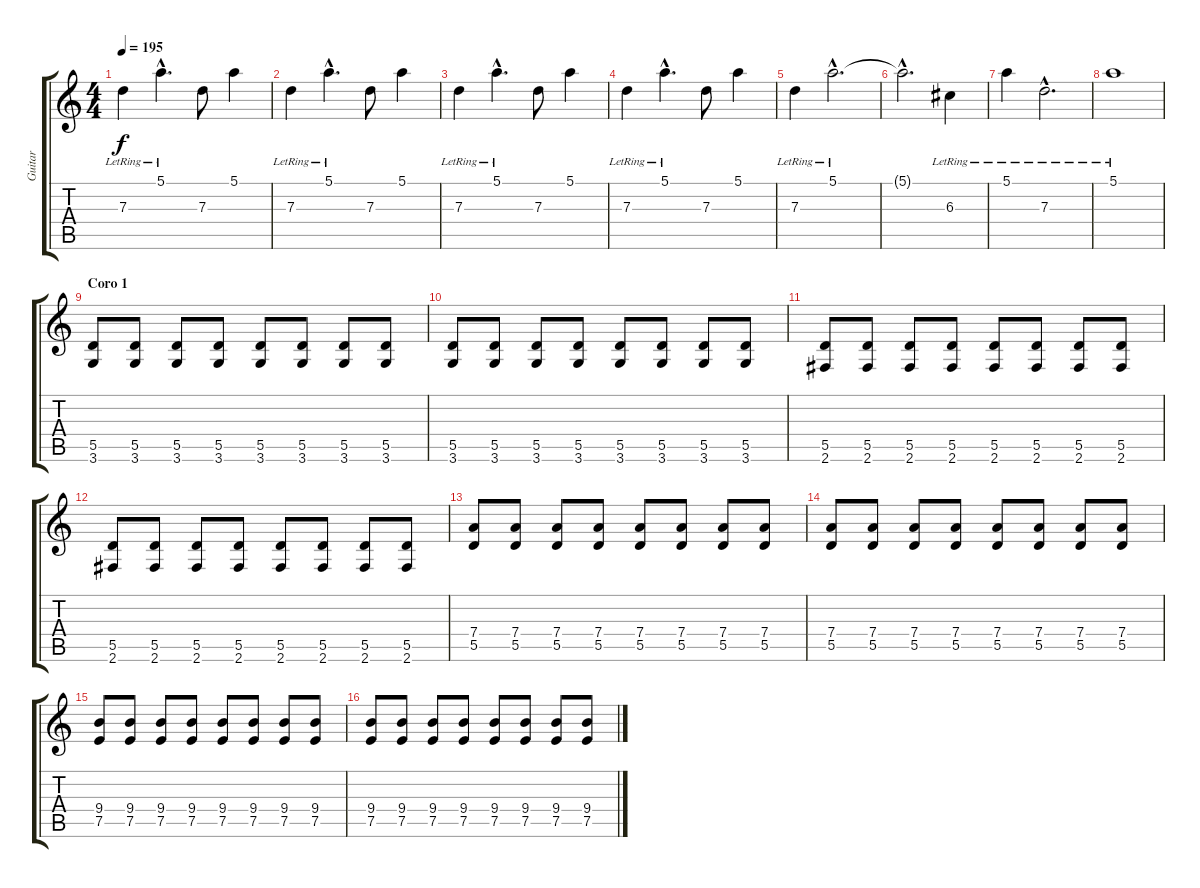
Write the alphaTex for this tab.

\track ("Guitar" "Guitar") {instrument distortionguitar}
\staff {score tabs}
\tuning (E4 B3 G3 D3 A2 E2) {hide}
\ts (4 4)
\tempo 195
\clef g2
\ks c
7.3{lr}.4{dy f volume 9 instrument electricguitarclean} 5.1{hac lr}.4{d} 7.3.8 5.1.4 |
7.3{lr}.4{volume 9 instrument electricguitarclean} 5.1{hac lr}.4{d} 7.3.8 5.1.4 |
7.3{lr}.4{volume 9 instrument electricguitarclean} 5.1{hac lr}.4{d} 7.3.8 5.1.4 |
7.3{lr}.4{volume 9 instrument electricguitarclean} 5.1{hac lr}.4{d} 7.3.8 5.1.4 |
7.3{lr}.4{volume 9 instrument electricguitarclean} 5.1{hac lr}.2{d} |
5.1{hac t}.2{d} 6.3{lr}.4 |
5.1{lr}.4 7.3{hac lr}.2{d} |
5.1{lr}.1 |
\section ("" "Coro 1")
(5.5 3.6).8{volume 12 instrument distortionguitar} (5.5 3.6).8 (5.5 3.6).8 (5.5 3.6).8 (5.5 3.6).8 (5.5 3.6).8 (5.5 3.6).8 (5.5 3.6).8 |
(5.5 3.6).8 (5.5 3.6).8 (5.5 3.6).8 (5.5 3.6).8 (5.5 3.6).8 (5.5 3.6).8 (5.5 3.6).8 (5.5 3.6).8 |
(5.5 2.6).8 (5.5 2.6).8 (5.5 2.6).8 (5.5 2.6).8 (5.5 2.6).8 (5.5 2.6).8 (5.5 2.6).8 (5.5 2.6).8 |
(5.5 2.6).8 (5.5 2.6).8 (5.5 2.6).8 (5.5 2.6).8 (5.5 2.6).8 (5.5 2.6).8 (5.5 2.6).8 (5.5 2.6).8 |
(7.4 5.5).8 (7.4 5.5).8 (7.4 5.5).8 (7.4 5.5).8 (7.4 5.5).8 (7.4 5.5).8 (7.4 5.5).8 (7.4 5.5).8 |
(7.4 5.5).8 (7.4 5.5).8 (7.4 5.5).8 (7.4 5.5).8 (7.4 5.5).8 (7.4 5.5).8 (7.4 5.5).8 (7.4 5.5).8 |
(9.4 7.5).8 (9.4 7.5).8 (9.4 7.5).8 (9.4 7.5).8 (9.4 7.5).8 (9.4 7.5).8 (9.4 7.5).8 (9.4 7.5).8 |
(9.4 7.5).8 (9.4 7.5).8 (9.4 7.5).8 (9.4 7.5).8 (9.4 7.5).8 (9.4 7.5).8 (9.4 7.5).8 (9.4 7.5).8
